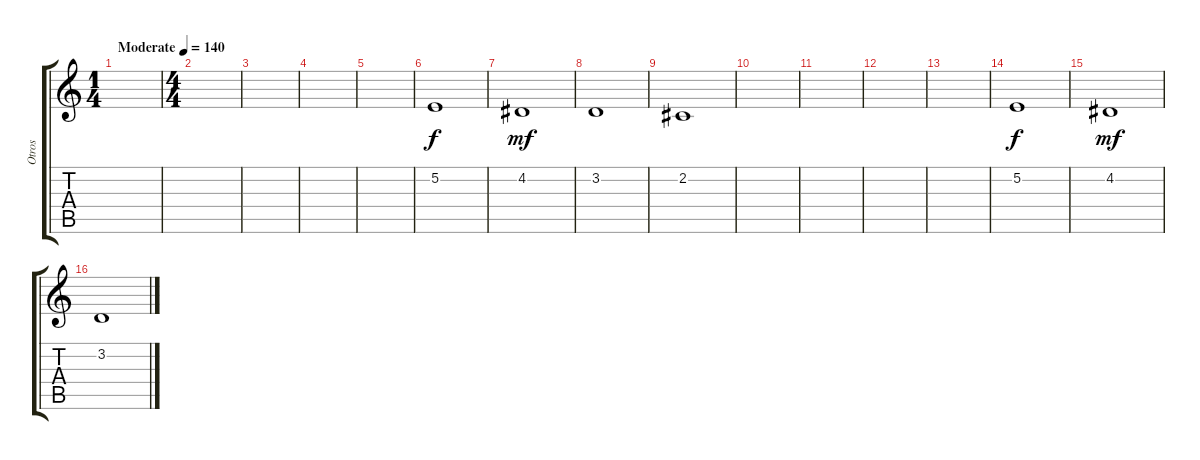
\track ("Otros" "Otros") {instrument pad7halo}
\staff {score tabs}
\tuning (E4 B3 G3 D3 A2 E2) {hide}
\ts (1 4)
\tempo (140 "Moderate")
\clef g2
\ks c
|
\ts (4 4)
|
|
|
|
5.2.1 |
4.2.1{dy mf} |
3.2.1 |
2.2.1 |
|
|
|
|
5.2.1{dy f} |
4.2.1{dy mf} |
3.2.1
